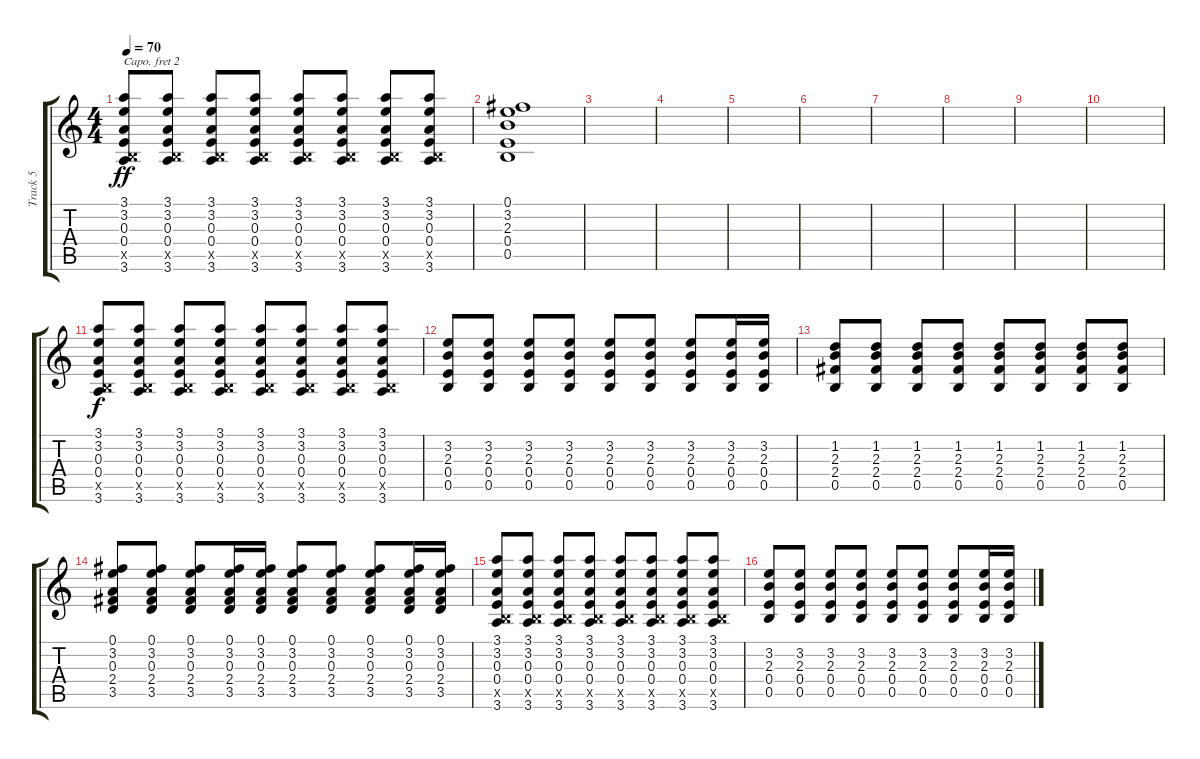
\track ("Track 5" "Track 5") {instrument overdrivenguitar}
\staff {score tabs}
\capo 2
\tuning (E4 B3 G3 D3 A2 E2) {hide}
\ts (4 4)
\tempo 70
\clef g2
\ks c
(3.1 3.2 0.3 0.4 0.5{x} 3.6).8{dy ff} (3.1 3.2 0.3 0.4 0.5{x} 3.6).8 (3.1 3.2 0.3 0.4 0.5{x} 3.6).8 (3.1 3.2 0.3 0.4 0.5{x} 3.6).8 (3.1 3.2 0.3 0.4 0.5{x} 3.6).8 (3.1 3.2 0.3 0.4 0.5{x} 3.6).8 (3.1 3.2 0.3 0.4 0.5{x} 3.6).8 (3.1 3.2 0.3 0.4 0.5{x} 3.6).8 |
(0.1 3.2 2.3 0.4 0.5).1 |
|
|
|
|
|
|
|
|
(3.1 3.2 0.3 0.4 0.5{x} 3.6).8{dy f} (3.1 3.2 0.3 0.4 0.5{x} 3.6).8 (3.1 3.2 0.3 0.4 0.5{x} 3.6).8 (3.1 3.2 0.3 0.4 0.5{x} 3.6).8 (3.1 3.2 0.3 0.4 0.5{x} 3.6).8 (3.1 3.2 0.3 0.4 0.5{x} 3.6).8 (3.1 3.2 0.3 0.4 0.5{x} 3.6).8 (3.1 3.2 0.3 0.4 0.5{x} 3.6).8 |
(3.2 2.3 0.4 0.5).8 (3.2 2.3 0.4 0.5).8 (3.2 2.3 0.4 0.5).8 (3.2 2.3 0.4 0.5).8 (3.2 2.3 0.4 0.5).8 (3.2 2.3 0.4 0.5).8 (3.2 2.3 0.4 0.5).8 (3.2 2.3 0.4 0.5).16 (3.2 2.3 0.4 0.5).16 |
(1.2 2.3 2.4 0.5).8 (1.2 2.3 2.4 0.5).8 (1.2 2.3 2.4 0.5).8 (1.2 2.3 2.4 0.5).8 (1.2 2.3 2.4 0.5).8 (1.2 2.3 2.4 0.5).8 (1.2 2.3 2.4 0.5).8 (1.2 2.3 2.4 0.5).8 |
(0.1 3.2 0.3 2.4 3.5).8 (0.1 3.2 0.3 2.4 3.5).8 (0.1 3.2 0.3 2.4 3.5).8 (0.1 3.2 0.3 2.4 3.5).16 (0.1 3.2 0.3 2.4 3.5).16 (0.1 3.2 0.3 2.4 3.5).8 (0.1 3.2 0.3 2.4 3.5).8 (0.1 3.2 0.3 2.4 3.5).8 (0.1 3.2 0.3 2.4 3.5).16 (0.1 3.2 0.3 2.4 3.5).16 |
(3.1 3.2 0.3 0.4 0.5{x} 3.6).8 (3.1 3.2 0.3 0.4 0.5{x} 3.6).8 (3.1 3.2 0.3 0.4 0.5{x} 3.6).8 (3.1 3.2 0.3 0.4 0.5{x} 3.6).8 (3.1 3.2 0.3 0.4 0.5{x} 3.6).8 (3.1 3.2 0.3 0.4 0.5{x} 3.6).8 (3.1 3.2 0.3 0.4 0.5{x} 3.6).8 (3.1 3.2 0.3 0.4 0.5{x} 3.6).8 |
(3.2 2.3 0.4 0.5).8 (3.2 2.3 0.4 0.5).8 (3.2 2.3 0.4 0.5).8 (3.2 2.3 0.4 0.5).8 (3.2 2.3 0.4 0.5).8 (3.2 2.3 0.4 0.5).8 (3.2 2.3 0.4 0.5).8 (3.2 2.3 0.4 0.5).16 (3.2 2.3 0.4 0.5).16
